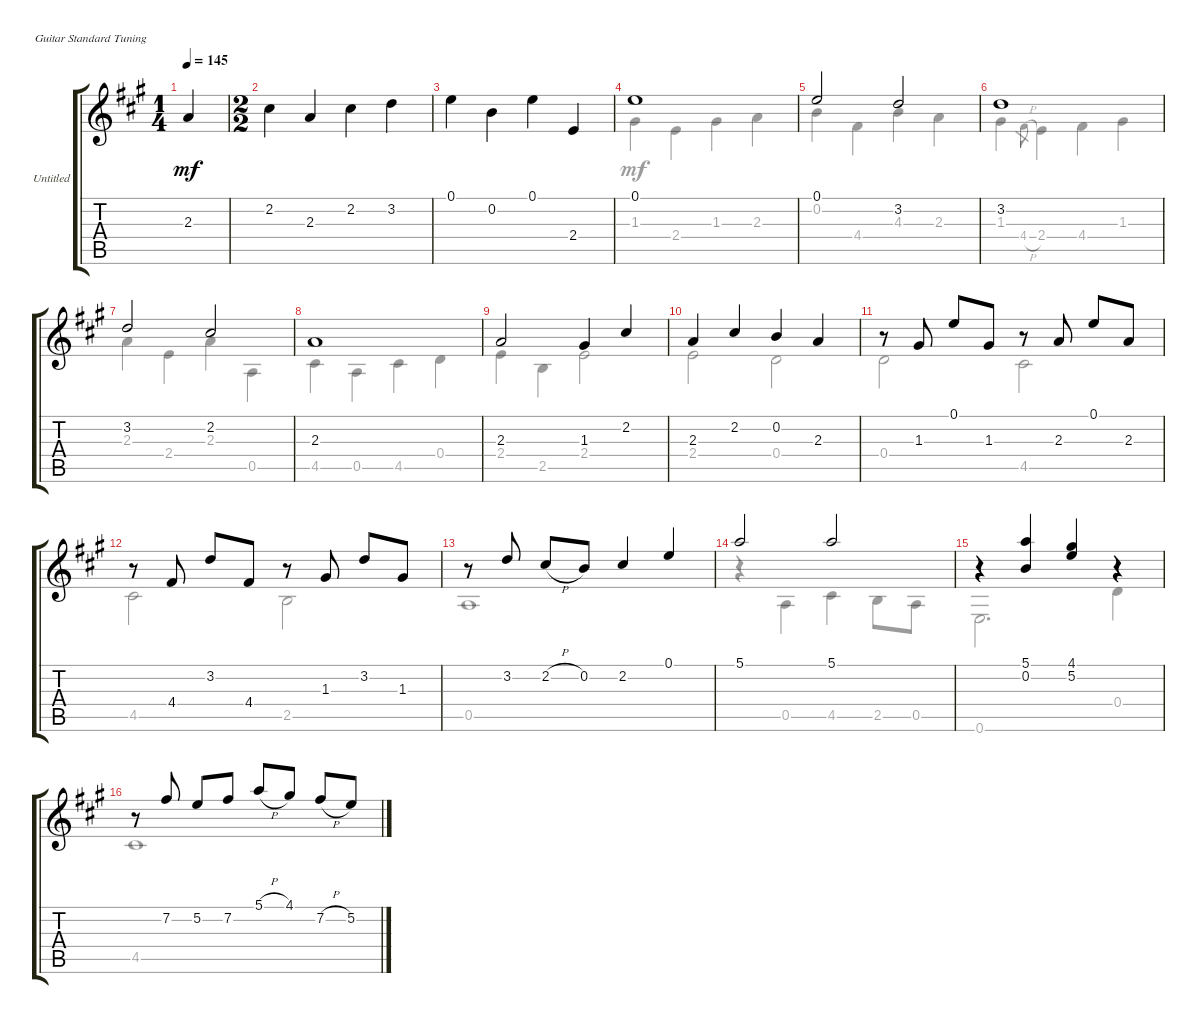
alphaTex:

\bracketExtendMode groupsimilarinstruments
\firstSystemTrackNameOrientation horizontal
\otherSystemsTrackNameOrientation horizontal
\track ("Untitled" "Untitled") {instrument acousticguitarnylon}
\staff {score tabs}
\tuning (E4 B3 G3 D3 A2 E2)
\voice
\ts (1 4)
\tempo 145
\clef g2
\ks a
2.3.4{dy mf instrument acousticguitarnylon} |
\ts (2 2)
2.2.4 2.3.4 2.2.4 3.2.4 |
0.1.4 0.2.4 0.1.4 2.4.4 |
0.1.1 |
0.1.2 3.2.2 |
3.2.1 |
3.2.2 2.2.2 |
2.3.1 |
2.3.2 1.3.4 2.2.4 |
2.3.4 2.2.4 0.2.4 2.3.4 |
r.8 1.3.8 0.1.8 1.3.8 r.8 2.3.8 0.1.8 2.3.8 |
r.8 4.4.8 3.2.8 4.4.8 r.8 1.3.8 3.2.8 1.3.8 |
r.8 3.2.8 2.2{h}.8 0.2.8 2.2.4 0.1.4 |
5.1.2 5.1.2 |
r.4 (5.1 0.2).4 (4.1 5.2).4 r.4 |
r.8 7.2.8 5.2.8 7.2.8 5.1{h}.8 4.1.8 7.2{h}.8 5.2.8
\voice
\clef g2
\ottava regular
\simile none
\ks a
|
|
|
1.3.4 2.4.4 1.3.4 2.3.4 |
0.2.4 4.4.4 4.3.4 2.3.4 |
1.3.4 4.4{h}.8{gr} 2.4.4 4.4.4 1.3.4 |
2.3.4 2.4.4 2.3.4 0.5.4 |
4.5.4 0.5.4 4.5.4 0.4.4 |
2.4.4 2.5.4 2.4.2 |
2.4.2 0.4.2 |
0.4.2 4.5.2 |
4.5.2 2.5.2 |
0.5.1 |
r.4 0.5.4 4.5.4 2.5.8 0.5.8 |
0.6.2{d} 0.4.4 |
4.5.1
